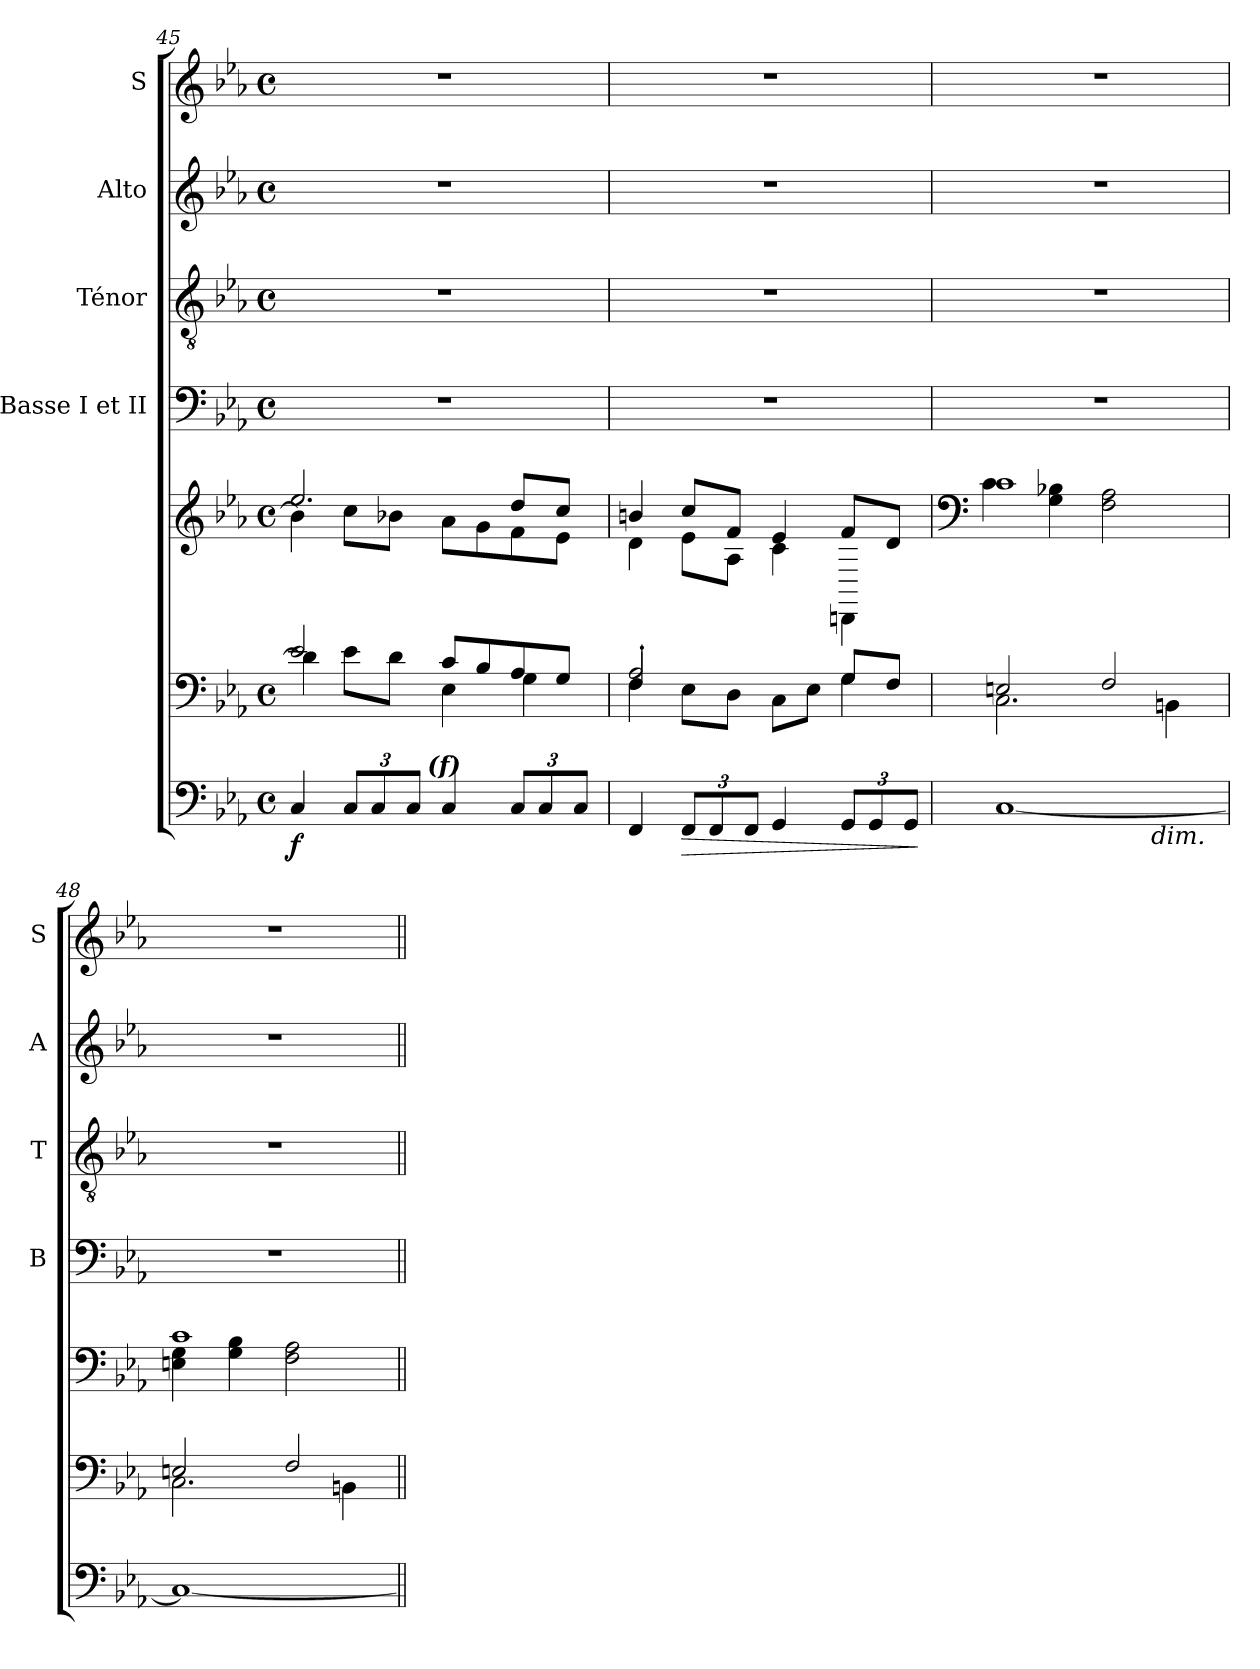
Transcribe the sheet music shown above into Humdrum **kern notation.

**kern	**dynam	**kern	**kern	**kern	**kern	**kern	**kern
*part7	*part7	*part6	*part5	*part4	*part3	*part2	*part1
*staff7	*staff7	*staff6	*staff5	*staff4	*staff3	*staff2	*staff1
*	*	*	*	*I"Basse I et II	*I"Ténor	*I"Alto	*I"S
*	*	*	*	*I'B	*I'T	*I'A	*I'S
*clefF4	*	*clefF4	*clefG2	*clefF4	*clefGv2	*clefG2	*clefG2
*k[b-e-a-]	*	*k[b-e-a-]	*k[b-e-a-]	*k[b-e-a-]	*k[b-e-a-]	*k[b-e-a-]	*k[b-e-a-]
*E-:	*	*E-:	*E-:	*E-:	*E-:	*E-:	*E-:
*M4/4	*	*M4/4	*M4/4	*M4/4	*M4/4	*M4/4	*M4/4
*met(c)	*	*met(c)	*met(c)	*met(c)	*met(c)	*met(c)	*met(c)
=45	=45	=45	=45	=45	=45	=45	=45
*	*	*^	*^	*	*	*	*
!	!LO:DY:b	!	!	!	!	!	!	!	!
*^	*	*	*	*	*	*	*	*	*
4C/	4...ryy	f	2e-/	4d\]	2.ee-/	4b\]	1r	1r	1r	1r
*Xbrackettup	*	*	*	*	*	*	*	*	*	*
12C/L	.	.	.	8e-\L	.	8cc\L	.	.	.	.
12C/	.	.	.	.	.	.	.	.	.	.
.	.	.	.	8d\J	.	8b-X\J	.	.	.	.
12C/J	.	.	.	.	.	.	.	.	.	.
!	!LO:TX:a:Bi:t=(f)	!	!	!	!	!	!	!	!	!
.	2ryy	.	.	.	.	.	.	.	.	.
4C/	.	.	8c/L	4E-\	.	8a-\L	.	.	.	.
.	.	.	8B-/	.	.	8g\	.	.	.	.
12C/L	.	.	8A-/	4G\	8dd/L	8f\	.	.	.	.
12C/	.	.	.	.	.	.	.	.	.	.
.	.	.	8G/J	.	8cc/J	8e-\J	.	.	.	.
12C/J	.	.	.	.	.	.	.	.	.	.
.	32ryy	.	.	.	.	.	.	.	.	.
*v	*v	*	*	*	*	*	*	*	*	*
=46	=46	=46	=46	=46	=46	=46	=46	=46	=46
*	*	*	*^	*	*	*	*	*	*
4FF/	.	2A-/	4F\	4F'>/	4bn/	4d\	1r	1r	1r	1r
!	!LO:HP:b	!	!	!	!	!	!	!	!	!
12FF/L	>	.	8E-\L	2.ryy	8cc/L	8e-\L	.	.	.	.
12FF/	.	.	.	.	.	.	.	.	.	.
.	.	.	8D\J	.	8f/J	8A-\J	.	.	.	.
12FF/J	.	.	.	.	.	.	.	.	.	.
4GG/	.	4ryy	8C\L	.	4e-/	4c\	.	.	.	.
.	.	.	8E-\J	.	.	.	.	.	.	.
12GG/L	.	8G/L	4G\	.	8f/L	4DDn\	.	.	.	.
12GG/	.	.	.	.	.	.	.	.	.	.
.	.	8F/J	.	.	8d/J	.	.	.	.	.
12GG/J	.	.	.	.	.	.	.	.	.	.
*	*	*v	*v	*v	*	*	*	*	*	*
*	*	*	*v	*v	*	*	*	*
.	]	.	.	.	.	.	.
=47	=47	=47	=47	=47	=47	=47	=47
*	*	*	*clefF4	*	*	*	*
*^	*	*^	*^	*	*	*	*
[>1C	2ryy	.	2En/	2.C\	1c	4c\	1r	1r	1r	1r
.	.	.	.	.	.	4G\ 4B-X\	.	.	.	.
.	8..ryy	.	2F/	.	.	2F\ 2A-\	.	.	.	.
!	!LO:TX:b:i:t=dim.	!	!	!	!	!	!	!	!	!
.	4ryy	.	.	.	.	.	.	.	.	.
.	.	.	.	4BBn\	.	.	.	.	.	.
.	32ryy	.	.	.	.	.	.	.	.	.
*v	*v	*	*	*	*	*	*	*	*	*
!!LO:PB:g=z
=48	=48	=48	=48	=48	=48	=48	=48	=48	=48
1C_	.	2En/	2.C\	1c	4En\ 4G\	1r	1r	1r	1r
.	.	.	.	.	4G\ 4B-\	.	.	.	.
.	.	2F/	.	.	2F\ 2A-\	.	.	.	.
.	.	.	4BBn\	.	.	.	.	.	.
*	*	*v	*v	*	*	*	*	*	*
*	*	*	*v	*v	*	*	*	*
=||	=||	=||	=||	=||	=||	=||	=||
*-	*-	*-	*-	*-	*-	*-	*-
